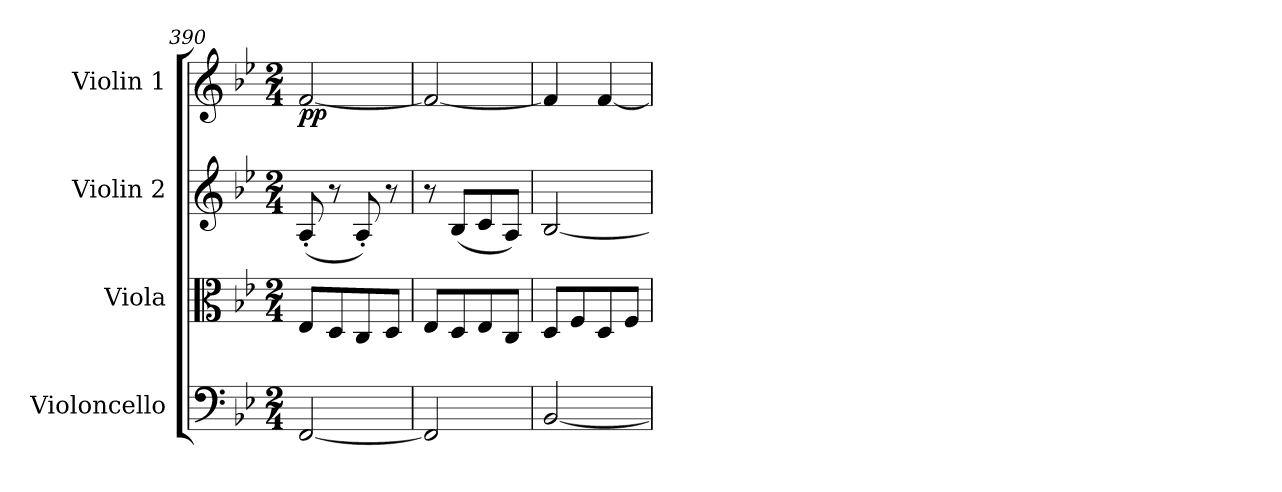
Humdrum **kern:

**kern	**kern	**kern	**kern	**dynam
*part4	*part3	*part2	*part1	*part1
*staff4	*staff3	*staff2	*staff1	*staff1
*I"Violoncello	*I"Viola	*I"Violin 2	*I"Violin 1	*
*I'Vc	*I'Vla	*I'Vln	*I'Vln	*
*clefF4	*clefC3	*clefG2	*clefG2	*
*k[b-e-]	*k[b-e-]	*k[b-e-]	*k[b-e-]	*
*M2/4	*M2/4	*M2/4	*M2/4	*
=390	=390	=390	=390	=390
!	!	!	!	!LO:DY:b
[2FF/	8E-/L	(8A'/	[2f/	pp
.	8D/	8r	.	.
.	8C/	8A'/)	.	.
.	8D/J	8r	.	.
!!LO:LB:g=z
=391	=391	=391	=391	=391
2FF/]	8E-/L	8r	2f/_	.
.	8D/	(8B-/L	.	.
.	8E-/	8c/	.	.
.	8C/J	8A/J)	.	.
=392	=392	=392	=392	=392
[2BB-/	8D/L	[2B-/	4f/]	.
.	8F/	.	.	.
.	8D/	.	[4f/	.
.	8F/J	.	.	.
=	=	=	=	=
*-	*-	*-	*-	*-
